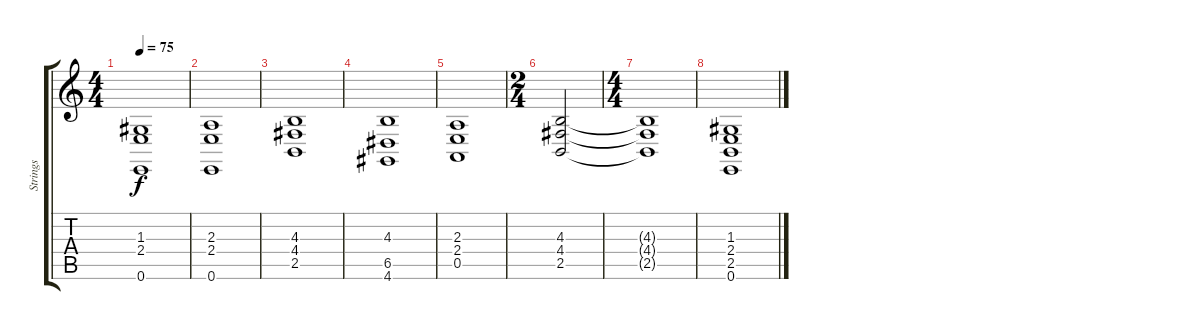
\track ("Strings" "Strings") {instrument synthstrings2}
\staff {score tabs}
\tuning (E4 B3 G3 D3 A2 E2) {hide}
\ts (4 4)
\tempo 75
\clef g2
\ks c
(1.3{t} 2.4{t} 0.6{t}).1{dy f} |
(2.3 2.4 0.6).1 |
(4.3 4.4 2.5).1 |
(4.3 6.5 4.6).1 |
(2.3 2.4 0.5).1 |
\ts (2 4)
(4.3 4.4 2.5).2 |
\ts (4 4)
(4.3{t} 4.4{t} 2.5{t}).1 |
(1.3 2.4 2.5 0.6).1
